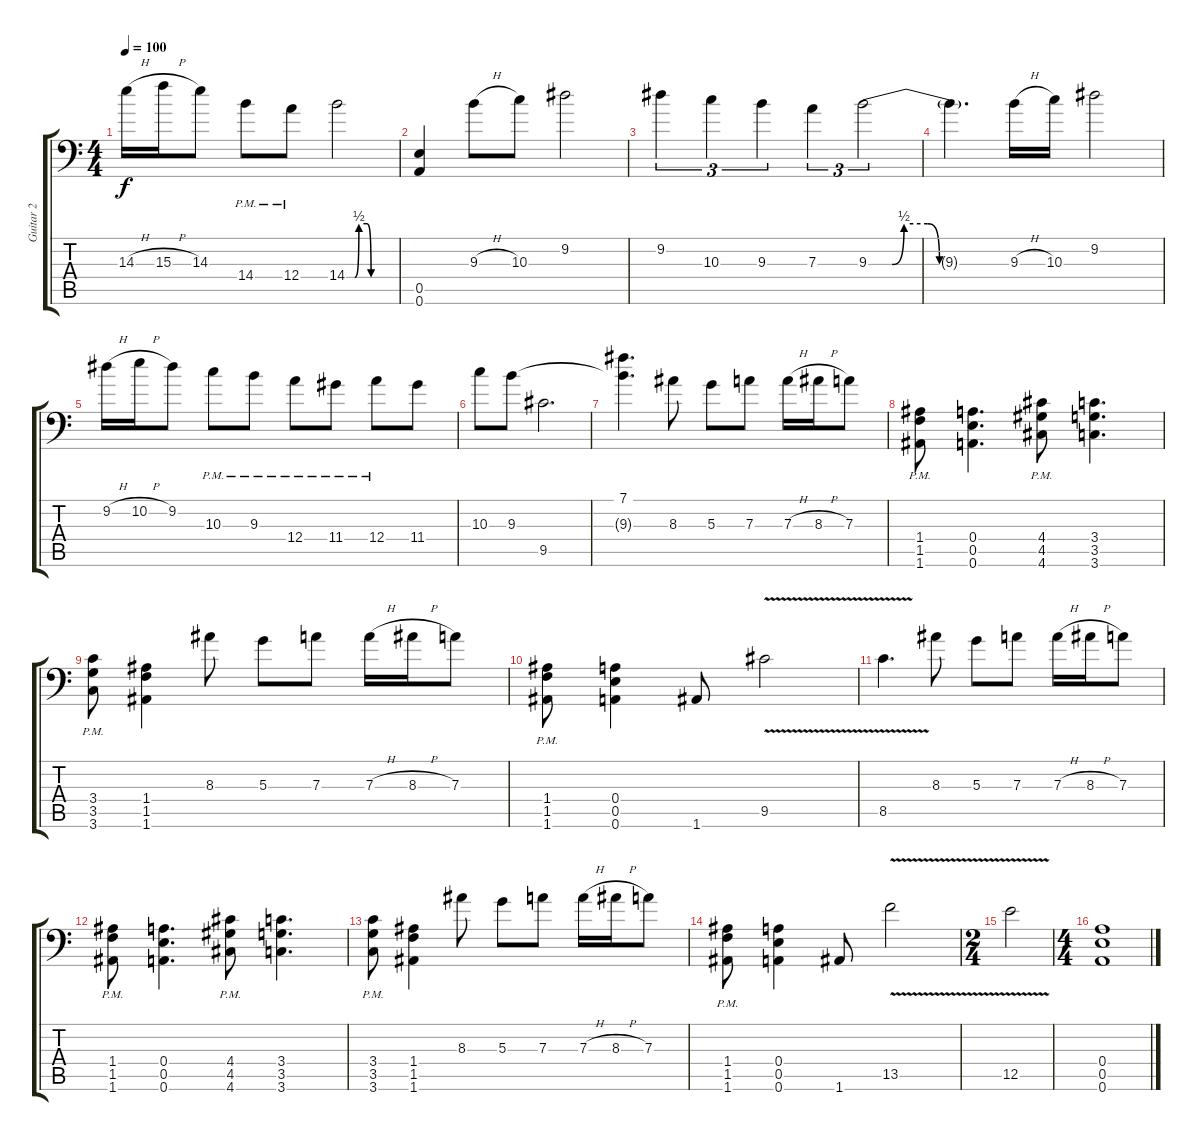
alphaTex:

\track ("Guitar 2" "Guitar 2") {instrument distortionguitar}
\staff {score tabs}
\tuning (B3 Gb3 D3 A2 E2 A1) {hide}
\ts (4 4)
\tempo 100
\clef f4
\ks c
14.3{h}.16{dy f instrument distortionguitar} 15.3{h}.16 14.3.8 14.4{pm}.8 12.4{pm}.8 14.4{be (custom 0 0 10 0 15 2 25 2 30 0 60 0)}.2 |
(0.5 0.6).4 9.3{h}.8 10.3.8 9.2.2 |
9.2.4{tu (3 2)} 10.3.4{tu (3 2)} 9.3.4{tu (3 2)} 7.3.4{tu (3 2)} 9.3{be (custom 0 0 10 0 15 2 25 2 30 0 60 0)}.2{tu (3 2)} |
9.3{t}.4{d} 9.3{h}.16 10.3.16 9.2.2 |
9.2{h}.16 10.2{h}.16 9.2.8 10.3{pm}.8 9.3{pm}.8 12.4{pm}.8 11.4{pm}.8 12.4{pm}.8 11.4.8 |
10.3.8 9.3.8 9.5.2{d} |
(7.1 9.3{t}).4{d} 8.3.8 5.3.8 7.3.8 7.3{h}.16 8.3{h}.16 7.3.8 |
(1.4{pm} 1.5{pm} 1.6{pm}).8 (0.4 0.5 0.6).4{d} (4.4{pm} 4.5{pm} 4.6{pm}).8 (3.4 3.5 3.6).4{d} |
(3.4{pm} 3.5{pm} 3.6{pm}).8 (1.4 1.5 1.6).4 8.3.8 5.3.8 7.3.8 7.3{h}.16 8.3{h}.16 7.3.8 |
(1.4{pm} 1.5{pm} 1.6{pm}).8 (0.4 0.5 0.6).4 1.6.8 9.5{v}.2 |
8.5{v}.4{d} 8.3.8 5.3.8 7.3.8 7.3{h}.16 8.3{h}.16 7.3.8 |
(1.4{pm} 1.5{pm} 1.6{pm}).8 (0.4 0.5 0.6).4{d} (4.4{pm} 4.5{pm} 4.6{pm}).8 (3.4 3.5 3.6).4{d} |
(3.4{pm} 3.5{pm} 3.6{pm}).8 (1.4 1.5 1.6).4 8.3.8 5.3.8 7.3.8 7.3{h}.16 8.3{h}.16 7.3.8 |
(1.4{pm} 1.5{pm} 1.6{pm}).8 (0.4 0.5 0.6).4 1.6.8 13.5{v}.2 |
\ts (2 4)
12.5{v}.2 |
\ts (4 4)
(0.4 0.5 0.6).1
